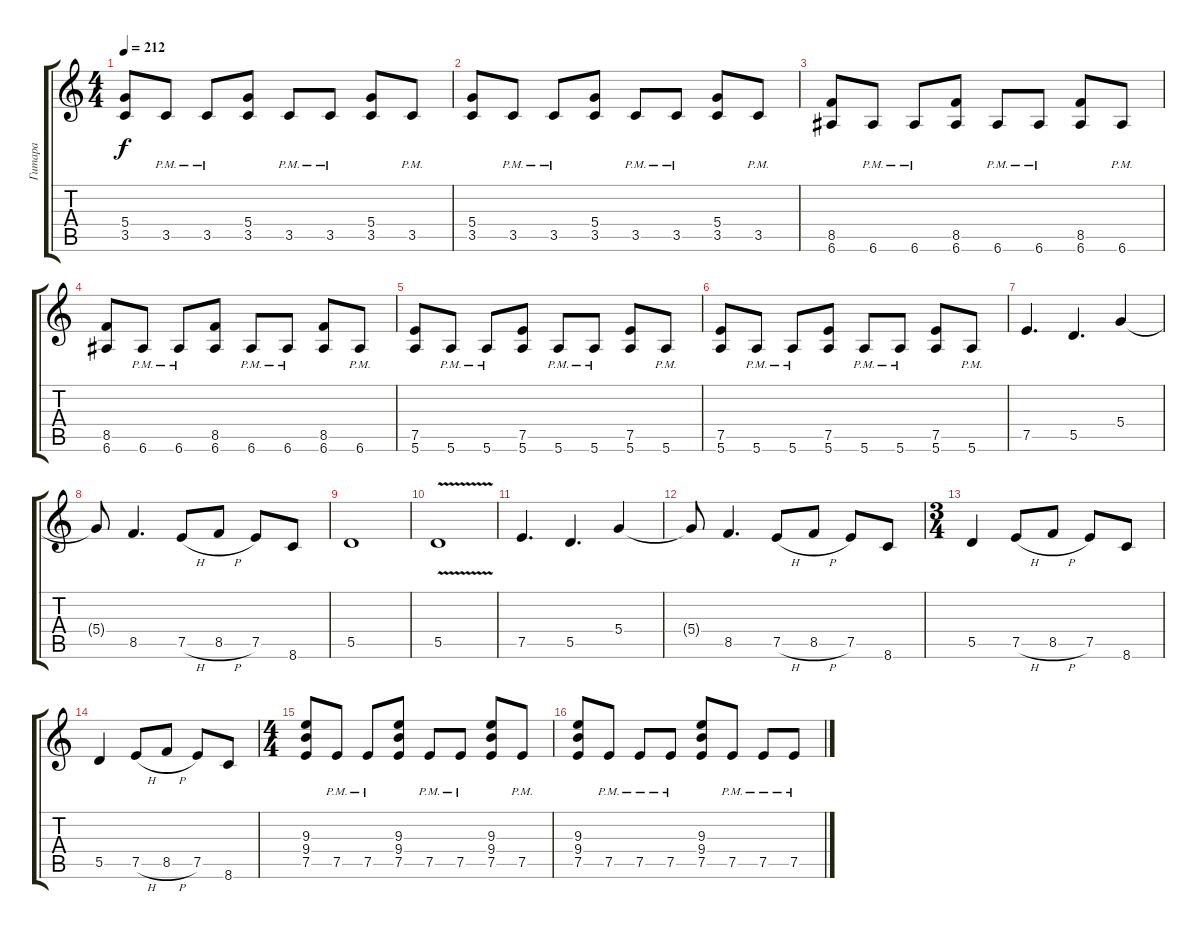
\track ("Гитара" "Гитара") {instrument overdrivenguitar}
\staff {score tabs}
\tuning (E4 B3 G3 D3 A2 E2) {hide}
\ts (4 4)
\tempo 212
\clef g2
\ks c
(5.4 3.5).8{dy f} 3.5{pm}.8 3.5{pm}.8 (5.4 3.5).8 3.5{pm}.8 3.5{pm}.8 (5.4 3.5).8 3.5{pm}.8 |
(5.4 3.5).8 3.5{pm}.8 3.5{pm}.8 (5.4 3.5).8 3.5{pm}.8 3.5{pm}.8 (5.4 3.5).8 3.5{pm}.8 |
(8.5 6.6).8 6.6{pm}.8 6.6{pm}.8 (8.5 6.6).8 6.6{pm}.8 6.6{pm}.8 (8.5 6.6).8 6.6{pm}.8 |
(8.5 6.6).8 6.6{pm}.8 6.6{pm}.8 (8.5 6.6).8 6.6{pm}.8 6.6{pm}.8 (8.5 6.6).8 6.6{pm}.8 |
(7.5 5.6).8 5.6{pm}.8 5.6{pm}.8 (7.5 5.6).8 5.6{pm}.8 5.6{pm}.8 (7.5 5.6).8 5.6{pm}.8 |
(7.5 5.6).8 5.6{pm}.8 5.6{pm}.8 (7.5 5.6).8 5.6{pm}.8 5.6{pm}.8 (7.5 5.6).8 5.6{pm}.8 |
7.5.4{d} 5.5.4{d} 5.4.4 |
5.4{t}.8 8.5.4{d} 7.5{h}.8 8.5{h}.8 7.5.8 8.6.8 |
5.5.1 |
5.5{v}.1 |
7.5.4{d} 5.5.4{d} 5.4.4 |
5.4{t}.8 8.5.4{d} 7.5{h}.8 8.5{h}.8 7.5.8 8.6.8 |
\ts (3 4)
5.5.4 7.5{h}.8 8.5{h}.8 7.5.8 8.6.8 |
5.5.4 7.5{h}.8 8.5{h}.8 7.5.8 8.6.8 |
\ts (4 4)
(9.3 9.4 7.5).8 7.5{pm}.8 7.5{pm}.8 (9.3 9.4 7.5).8 7.5{pm}.8 7.5{pm}.8 (9.3 9.4 7.5).8 7.5{pm}.8 |
(9.3 9.4 7.5).8 7.5{pm}.8 7.5{pm}.8 7.5{pm}.8 (9.3 9.4 7.5).8 7.5{pm}.8 7.5{pm}.8 7.5{pm}.8
